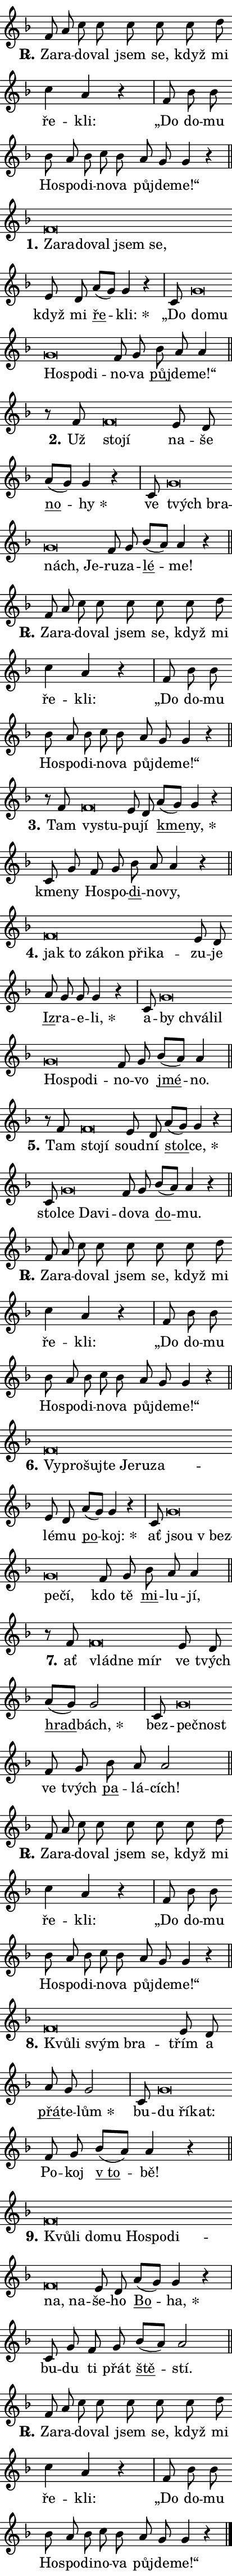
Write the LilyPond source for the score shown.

\version "2.22.1"
\header { tagline = "" }
\paper {
  indent = 0\cm
  top-margin = 0\cm
  right-margin = 0\cm
  bottom-margin = 0\cm
  left-margin = 0\cm
  paper-width = 7\cm
  page-breaking = #ly:one-page-breaking
  system-system-spacing.basic-distance = #11
  score-system-spacing.basic-distance = #11
  ragged-last = ##f
}


%% Author: Thomas Morley
%% https://lists.gnu.org/archive/html/lilypond-user/2020-05/msg00002.html
#(define (line-position grob)
"Returns position of @var[grob} in current system:
   @code{'start}, if at first time-step
   @code{'end}, if at last time-step
   @code{'middle} otherwise
"
  (let* ((col (ly:item-get-column grob))
         (ln (ly:grob-object col 'left-neighbor))
         (rn (ly:grob-object col 'right-neighbor))
         (col-to-check-left (if (ly:grob? ln) ln col))
         (col-to-check-right (if (ly:grob? rn) rn col))
         (break-dir-left
           (and
             (ly:grob-property col-to-check-left 'non-musical #f)
             (ly:item-break-dir col-to-check-left)))
         (break-dir-right
           (and
             (ly:grob-property col-to-check-right 'non-musical #f)
             (ly:item-break-dir col-to-check-right))))
        (cond ((eqv? 1 break-dir-left) 'start)
              ((eqv? -1 break-dir-right) 'end)
              (else 'middle))))

#(define (tranparent-at-line-position vctor)
  (lambda (grob)
  "Relying on @code{line-position} select the relevant enry from @var{vctor}.
Used to determine transparency,"
    (case (line-position grob)
      ((end) (not (vector-ref vctor 0)))
      ((middle) (not (vector-ref vctor 1)))
      ((start) (not (vector-ref vctor 2))))))

noteHeadBreakVisibility =
#(define-music-function (break-visibility)(vector?)
"Makes @code{NoteHead}s transparent relying on @var{break-visibility}"
#{
  \override NoteHead.transparent =
    #(tranparent-at-line-position break-visibility)
#})

#(define delete-ledgers-for-transparent-note-heads
  (lambda (grob)
    "Reads whether a @code{NoteHead} is transparent.
If so this @code{NoteHead} is removed from @code{'note-heads} from
@var{grob}, which is supposed to be @code{LedgerLineSpanner}.
As a result ledgers are not printed for this @code{NoteHead}"
    (let* ((nhds-array (ly:grob-object grob 'note-heads))
           (nhds-list
             (if (ly:grob-array? nhds-array)
                 (ly:grob-array->list nhds-array)
                 '()))
           ;; Relies on the transparent-property being done before
           ;; Staff.LedgerLineSpanner.after-line-breaking is executed.
           ;; This is fragile ...
           (to-keep
             (remove
               (lambda (nhd)
                 (ly:grob-property nhd 'transparent #f))
               nhds-list)))
      ;; TODO find a better method to iterate over grob-arrays, similiar
      ;; to filter/remove etc for lists
      ;; For now rebuilt from scratch
      (set! (ly:grob-object grob 'note-heads)  '())
      (for-each
        (lambda (nhd)
          (ly:pointer-group-interface::add-grob grob 'note-heads nhd))
        to-keep))))

hideNotes = {
  \noteHeadBreakVisibility #begin-of-line-visible
}
unHideNotes = {
  \noteHeadBreakVisibility #all-visible
}

% work-around for resetting accidentals
% https://lilypond.org/doc/v2.23/Documentation/notation/displaying-rhythms#unmetered-music
cadenzaMeasure = {
  \cadenzaOff
  \partial 1024 s1024
  \cadenzaOn
}

#(define-markup-command (accent layout props text) (markup?)
  "Underline accented syllable"
  (interpret-markup layout props
    #{\markup \override #'(offset . 4.3) \underline { #text }#}))

responsum = \markup \concat {
  "R" \hspace #-1.05 \path #0.1 #'((moveto 0 0.07) (lineto 0.9 0.8)) \hspace #0.05 "."
}

\layout {
    \context {
        \Staff
        \remove "Time_signature_engraver"
        \override LedgerLineSpanner.after-line-breaking = #delete-ledgers-for-transparent-note-heads
    }
    \context {
        \Voice {
            \override NoteHead.output-attributes = #'((class . "notehead"))
            \override Hairpin.height = #0.55
        }
    }
    \context {
        \Lyrics {
            \override StanzaNumber.output-attributes = #'((class . "stanzanumber"))
            \override LyricSpace.minimum-distance = #0.9
            \override LyricText.font-name = #"TeX Gyre Schola"
            \override LyricText.font-size = 1
            \override StanzaNumber.font-name = #"TeX Gyre Schola Bold"
            \override StanzaNumber.font-size = 1
        }
    }
}

% magnetic-lyrics.ily
%
%   written by
%     Jean Abou Samra <jean@abou-samra.fr>
%     Werner Lemberg <wl@gnu.org>
%
%   adapted by
%     Jiri Hon <jiri.hon@gmail.com>
%
% Version 2022-Apr-15

% https://www.mail-archive.com/lilypond-user@gnu.org/msg149350.html

#(define (Left_hyphen_pointer_engraver context)
   "Collect syllable-hyphen-syllable occurrences in lyrics and store
them in properties.  This engraver only looks to the left.  For
example, if the lyrics input is @code{foo -- bar}, it does the
following.

@itemize @bullet
@item
Set the @code{text} property of the @code{LyricHyphen} grob between
@q{foo} and @q{bar} to @code{foo}.

@item
Set the @code{left-hyphen} property of the @code{LyricText} grob with
text @q{foo} to the @code{LyricHyphen} grob between @q{foo} and
@q{bar}.
@end itemize

Use this auxiliary engraver in combination with the
@code{lyric-@/text::@/apply-@/magnetic-@/offset!} hook."
   (let ((hyphen #f)
         (text #f))
     (make-engraver
      (acknowledgers
       ((lyric-syllable-interface engraver grob source-engraver)
        (set! text grob)))
      (end-acknowledgers
       ((lyric-hyphen-interface engraver grob source-engraver)
        ;(when (not (grob::has-interface grob 'lyric-space-interface))
          (set! hyphen grob)));)
      ((stop-translation-timestep engraver)
       (when (and text hyphen)
         (ly:grob-set-object! text 'left-hyphen hyphen))
       (set! text #f)
       (set! hyphen #f)))))

#(define (lyric-text::apply-magnetic-offset! grob)
   "If the space between two syllables is less than the value in
property @code{LyricText@/.details@/.squash-threshold}, move the right
syllable to the left so that it gets concatenated with the left
syllable.

Use this function as a hook for
@code{LyricText@/.after-@/line-@/breaking} if the
@code{Left_@/hyphen_@/pointer_@/engraver} is active."
   (let ((hyphen (ly:grob-object grob 'left-hyphen #f)))
     (when hyphen
       (let ((left-text (ly:spanner-bound hyphen LEFT)))
         (when (grob::has-interface left-text 'lyric-syllable-interface)
           (let* ((common (ly:grob-common-refpoint grob left-text X))
                  (this-x-ext (ly:grob-extent grob common X))
                  (left-x-ext
                   (begin
                     ;; Trigger magnetism for left-text.
                     (ly:grob-property left-text 'after-line-breaking)
                     (ly:grob-extent left-text common X)))
                  ;; `delta` is the gap width between two syllables.
                  (delta (- (interval-start this-x-ext)
                            (interval-end left-x-ext)))
                  (details (ly:grob-property grob 'details))
                  (threshold (assoc-get 'squash-threshold details 0.2)))
             (when (< delta threshold)
               (let* (;; We have to manipulate the input text so that
                      ;; ligatures crossing syllable boundaries are not
                      ;; disabled.  For languages based on the Latin
                      ;; script this is essentially a beautification.
                      ;; However, for non-Western scripts it can be a
                      ;; necessity.
                      (lt (ly:grob-property left-text 'text))
                      (rt (ly:grob-property grob 'text))
                      (is-space (grob::has-interface hyphen 'lyric-space-interface))
                      (space (if is-space " " ""))
                      (space-markup (grob-interpret-markup grob " "))
                      (space-size (interval-length (ly:stencil-extent space-markup X)))
                      (extra-delta (if is-space space-size 0))
                      ;; Append new syllable.
                      (ltrt-space (if (and (string? lt) (string? rt))
                                (string-append lt space rt)
                                (make-concat-markup (list lt space rt))))
                      ;; Right-align `ltrt` to the right side.
                      (ltrt-space-markup (grob-interpret-markup
                               grob
                               (make-translate-markup
                                (cons (interval-length this-x-ext) 0)
                                (make-right-align-markup ltrt-space)))))
                 (begin
                   ;; Don't print `left-text`.
                   (ly:grob-set-property! left-text 'stencil #f)
                   ;; Set text and stencil (which holds all collected
                   ;; syllables so far) and shift it to the left.
                   (ly:grob-set-property! grob 'text ltrt-space)
                   (ly:grob-set-property! grob 'stencil ltrt-space-markup)
                   (ly:grob-translate-axis! grob (- (- delta extra-delta)) X))))))))))


#(define (lyric-hyphen::displace-bounds-first grob)
   ;; Make very sure this callback isn't triggered too early.
   (let ((left (ly:spanner-bound grob LEFT))
         (right (ly:spanner-bound grob RIGHT)))
     (ly:grob-property left 'after-line-breaking)
     (ly:grob-property right 'after-line-breaking)
     (ly:lyric-hyphen::print grob)))

squashThreshold = #0.4

\layout {
  \context {
    \Lyrics
    \consists #Left_hyphen_pointer_engraver
    \override LyricText.after-line-breaking =
      #lyric-text::apply-magnetic-offset!
    \override LyricHyphen.stencil = #lyric-hyphen::displace-bounds-first
    \override LyricText.details.squash-threshold = \squashThreshold
    \override LyricHyphen.minimum-distance = 0
    \override LyricHyphen.minimum-length = \squashThreshold
  }
}

squash = \override LyricText.details.squash-threshold = 9999
unSquash = \override LyricText.details.squash-threshold = \squashThreshold

left = \override LyricText.self-alignment-X = #LEFT
unLeft = \revert LyricText.self-alignment-X

starOffset = #(lambda (grob) 
                (let ((x_offset (ly:self-alignment-interface::aligned-on-x-parent grob)))
                  (if (= x_offset 0) 0 (+ x_offset 1.2))))

star = #(define-music-function (syllable)(string?)
"Append star separator at the end of a syllable"
#{
  \once \override LyricText.X-offset = #starOffset
  \lyricmode { \markup {
    #syllable
    \override #'((font-name . "TeX Gyre Schola Bold")) \hspace #0.2 \lower #0.65 \larger "*"
  } }
#})

starAccent = #(define-music-function (syllable)(string?)
"Append star separator at the end of a syllable and make accent"
#{
  \once \override LyricText.X-offset = #starOffset
  \lyricmode { \markup {
    \accent #syllable
    \override #'((font-name . "TeX Gyre Schola Bold")) \hspace #0.2 \lower #0.65 \larger "*"
  } }
#})

breath = #(define-music-function (syllable)(string?)
"Append breathing indicator at the end of a syllable"
#{
  \lyricmode { \markup { #syllable "+" } }
#})

optionalBreath = #(define-music-function (syllable)(string?)
"Append optional breathing indicator at the end of a syllable"
#{
  \lyricmode { \markup { #syllable "(+)" } }
#})


\score {
    <<
        \new Voice = "melody" { \cadenzaOn \key f \major \relative { f'8 a c c c c c d \bar "" c4 a4 r \cadenzaMeasure \bar "|" f8 bes bes \bar "" bes a bes c bes \bar "" a g g4 r \cadenzaMeasure \bar "||" \break }
\relative { f'\breve*1/16 \hideNotes \breve*1/16 \bar "" \breve*1/16 \bar "" \breve*1/16 \bar "" \breve*1/16 \breve*1/16 \bar "" \unHideNotes e8 d \bar "" a'[( g)] g4 r \cadenzaMeasure \bar "|" c,8 g'\breve*1/16 \hideNotes \breve*1/16 \bar "" \breve*1/16 \bar "" \breve*1/16 \breve*1/16 \bar "" \unHideNotes f8 g \bar "" bes a a4 \cadenzaMeasure \bar "||" \break }
\relative { r8 f' f\breve*1/16 \hideNotes \breve*1/16 \bar "" \unHideNotes e8 d \bar "" a'[( g)] g4 r \cadenzaMeasure \bar "|" c,8 g'\breve*1/16 \hideNotes \breve*1/16 \bar "" \breve*1/16 \breve*1/16 \bar "" \unHideNotes f8 g \bar "" bes[( a)] a4 r \cadenzaMeasure \bar "||" \break }
\relative { f'8 a c c c c c d \bar "" c4 a4 r \cadenzaMeasure \bar "|" f8 bes bes \bar "" bes a bes c bes \bar "" a g g4 r \cadenzaMeasure \bar "||" \break }
\relative { r8 f' f\breve*1/16 \hideNotes \breve*1/16 \bar "" \unHideNotes e8 d \bar "" a'[( g)] g4 r \cadenzaMeasure \bar "|" c,8 g' f8 g \bar "" bes a a4 r \cadenzaMeasure \bar "||" \break }
\relative { f'\breve*1/16 \hideNotes \breve*1/16 \bar "" \breve*1/16 \bar "" \breve*1/16 \bar "" \breve*1/16 \breve*1/16 \bar "" \unHideNotes e8 d \bar "" a' g g g4 r \cadenzaMeasure \bar "|" c,8 g'\breve*1/16 \hideNotes \breve*1/16 \bar "" \breve*1/16 \bar "" \breve*1/16 \bar "" \breve*1/16 \breve*1/16 \bar "" \unHideNotes f8 g \bar "" bes[( a)] a4 \cadenzaMeasure \bar "||" \break }
\relative { r8 f' f\breve*1/16 \hideNotes \breve*1/16 \bar "" \unHideNotes e8 d \bar "" a'[( g)] g4 r \cadenzaMeasure \bar "|" c,8 g'\breve*1/16 \hideNotes \breve*1/16 \breve*1/16 \bar "" \unHideNotes f8 g \bar "" bes[( a)] a4 r \cadenzaMeasure \bar "||" \break }
\relative { f'8 a c c c c c d \bar "" c4 a4 r \cadenzaMeasure \bar "|" f8 bes bes \bar "" bes a bes c bes \bar "" a g g4 r \cadenzaMeasure \bar "||" \break }
\relative { f'\breve*1/16 \hideNotes \breve*1/16 \bar "" \breve*1/16 \bar "" \breve*1/16 \bar "" \breve*1/16 \bar "" \breve*1/16 \breve*1/16 \bar "" \unHideNotes e8 d \bar "" a'[( g)] g4 r \cadenzaMeasure \bar "|" c,8 g'\breve*1/16 \hideNotes \breve*1/16 \bar "" \breve*1/16 \breve*1/16 \bar "" \unHideNotes f8 g \bar "" bes a a4 \cadenzaMeasure \bar "||" \break }
\relative { r8 f' f\breve*1/16 \hideNotes \breve*1/16 \breve*1/16 \bar "" \unHideNotes e8 d \bar "" a'[( g)] g2 \cadenzaMeasure \bar "|" c,8 g'\breve*1/16 \hideNotes \breve*1/16 \bar "" \unHideNotes f8 g \bar "" bes a a2 \cadenzaMeasure \bar "||" \break }
\relative { f'8 a c c c c c d \bar "" c4 a4 r \cadenzaMeasure \bar "|" f8 bes bes \bar "" bes a bes c bes \bar "" a g g4 r \cadenzaMeasure \bar "||" \break }
\relative { f'\breve*1/16 \hideNotes \breve*1/16 \bar "" \breve*1/16 \breve*1/16 \bar "" \unHideNotes e8 d \bar "" a' g g2 \cadenzaMeasure \bar "|" c,8 g'\breve*1/16 \hideNotes \breve*1/16 \breve*1/16 \bar "" \unHideNotes f8 g \bar "" bes[( a)] a4 r \cadenzaMeasure \bar "||" \break }
\relative { f'\breve*1/16 \hideNotes \breve*1/16 \bar "" \breve*1/16 \bar "" \breve*1/16 \bar "" \breve*1/16 \bar "" \breve*1/16 \bar "" \breve*1/16 \bar "" \breve*1/16 \breve*1/16 \bar "" \unHideNotes e8 d \bar "" a'[( g)] g4 r \cadenzaMeasure \bar "|" c,8 g' f8 g \bar "" bes[( a)] a2 \cadenzaMeasure \bar "||" \break }
\relative { f'8 a c c c c c d \bar "" c4 a4 r \cadenzaMeasure \bar "|" f8 bes bes \bar "" bes a bes c bes \bar "" a g g4 r \cadenzaMeasure \bar "||" \break } \bar "|." }
        \new Lyrics \lyricsto "melody" { \lyricmode { \set stanza = \responsum
Za -- ra -- do -- val jsem se, když mi ře -- kli: „Do do -- mu Ho -- spo -- di -- no -- va půj -- de -- me!“
\set stanza = "1."
\left Za -- \squash ra -- do -- val jsem se, \unLeft \unSquash když mi \markup \accent ře -- \star kli: „Do \left do -- \squash mu Ho -- spo -- di -- \unLeft \unSquash no -- va \markup \accent půj -- de -- me!“
\set stanza = "2."
Už \left sto -- \squash jí \unLeft \unSquash na -- še \markup \accent no -- \star hy ve \left tvých \squash bra -- nách, Je -- \unLeft \unSquash ru -- za -- \markup \accent lé -- me!
\set stanza = \responsum
Za -- ra -- do -- val jsem se, když mi ře -- kli: „Do do -- mu Ho -- spo -- di -- no -- va půj -- de -- me!“
\set stanza = "3."
Tam \left vy -- \squash stu -- \unLeft \unSquash pu -- jí \markup \accent kme -- \star ny, kme -- ny Ho -- spo -- \markup \accent di -- no -- vy,
\set stanza = "4."
\left jak \squash to zá -- kon při -- ka -- \unLeft \unSquash zu -- je \markup \accent Iz -- ra -- e -- \star li, a -- \left by \squash chvá -- lil Ho -- spo -- di -- \unLeft \unSquash no -- vo \markup \accent jmé -- no.
\set stanza = "5."
Tam \left sto -- \squash jí \unLeft \unSquash soud -- ní \markup \accent stol -- \star ce, stol -- \left ce \squash Da -- vi -- \unLeft \unSquash do -- va \markup \accent do -- mu.
\set stanza = \responsum
Za -- ra -- do -- val jsem se, když mi ře -- kli: „Do do -- mu Ho -- spo -- di -- no -- va půj -- de -- me!“
\set stanza = "6."
\left Vy -- \squash pro -- šuj -- te Je -- ru -- za -- \unLeft \unSquash lé -- mu \markup \accent po -- \star koj: ať \left jsou \squash "v bez" -- pe -- čí, \unLeft \unSquash kdo tě \markup \accent mi -- lu -- jí,
\set stanza = "7."
ať \left vlád -- \squash ne mír \unLeft \unSquash ve tvých \markup \accent hrad -- \star bách, bez -- \left peč -- \squash nost \unLeft \unSquash ve tvých \markup \accent pa -- lá -- cích!
\set stanza = \responsum
Za -- ra -- do -- val jsem se, když mi ře -- kli: „Do do -- mu Ho -- spo -- di -- no -- va půj -- de -- me!“
\set stanza = "8."
\left Kvů -- \squash li svým bra -- \unLeft \unSquash třím a \markup \accent přá -- te -- \star lům bu -- \left du \squash ří -- kat: \unLeft \unSquash Po -- koj \markup \accent "v to" -- bě!
\set stanza = "9."
\left Kvů -- \squash li do -- mu Ho -- spo -- di -- na, na -- \unLeft \unSquash še -- ho \markup \accent Bo -- \star ha, bu -- du ti přát \markup \accent ště -- stí.
\set stanza = \responsum
Za -- ra -- do -- val jsem se, když mi ře -- kli: „Do do -- mu Ho -- spo -- di -- no -- va půj -- de -- me!“ } }
    >>
    \layout {}
}
